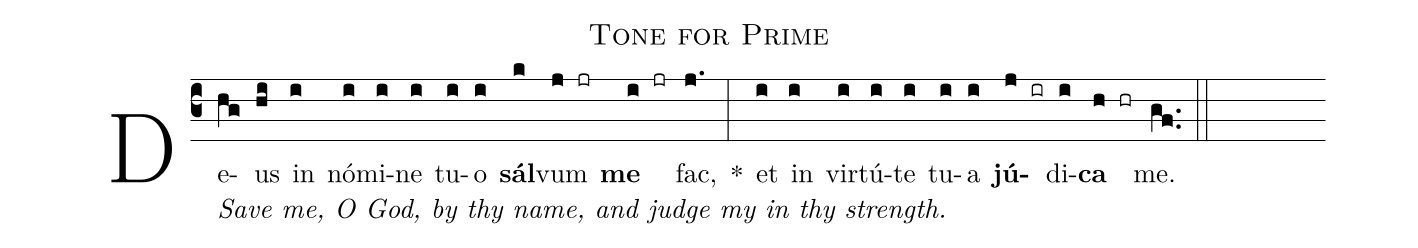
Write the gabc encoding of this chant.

name: Tone for Prime;
%%
(c3) De[Save me, O God, by thy name, and judge my in thy strength.](hg)us(hi) in(i) nó(i)mi(i)ne(i) tu(i)o(i) <b>sál</b>(k)vum(j jr) <b>me</b>(i jr) fac,(j.) *(:)
et(i) in(i) vir(i)tú(i)te(i) tu(i)a(i) <b>jú</b>(j ir)di(i)<b>ca</b>(h hr) me.(gf..) (::)
